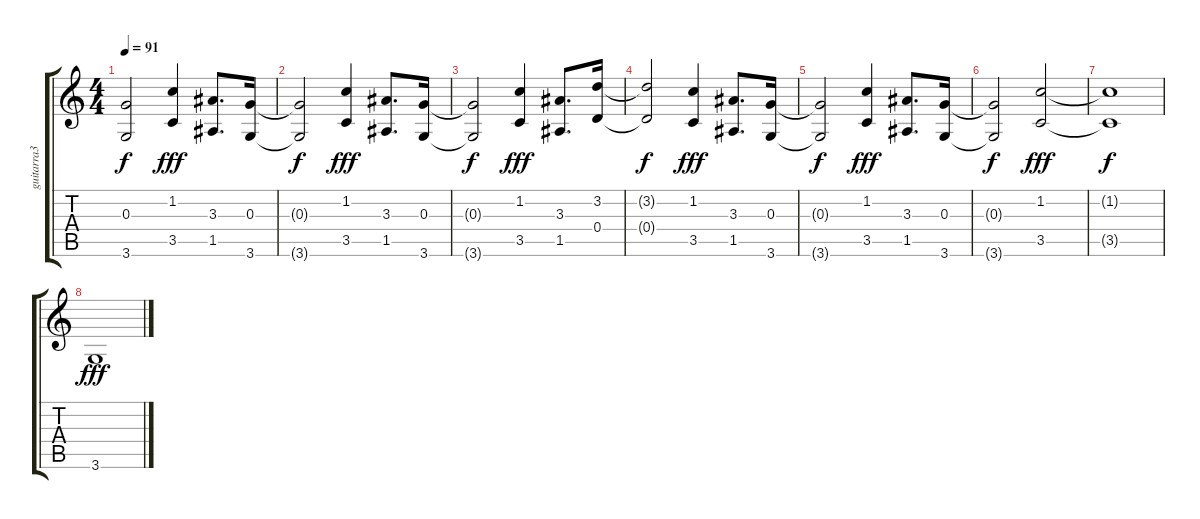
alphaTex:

\track ("guitarra3" "guitarra3") {instrument distortionguitar}
\staff {score tabs}
\tuning (E4 B3 G3 D3 A2 E2) {hide}
\ts (4 4)
\tempo 91
\clef g2
\ks c
(0.3{t} 3.6{t}).2{dy f} (1.2 3.5).4{dy fff} (3.3 1.5).8{d} (0.3 3.6).16 |
(0.3{t} 3.6{t}).2{dy f} (1.2 3.5).4{dy fff} (3.3 1.5).8{d} (0.3 3.6).16 |
(0.3{t} 3.6{t}).2{dy f} (1.2 3.5).4{dy fff} (3.3 1.5).8{d} (3.2 0.4).16 |
(3.2{t} 0.4{t}).2{dy f} (1.2 3.5).4{dy fff} (3.3 1.5).8{d} (0.3 3.6).16 |
(0.3{t} 3.6{t}).2{dy f} (1.2 3.5).4{dy fff} (3.3 1.5).8{d} (0.3 3.6).16 |
(0.3{t} 3.6{t}).2{dy f} (1.2 3.5).2{dy fff} |
(1.2{t} 3.5{t}).1{dy f} |
3.6.1{dy fff}
